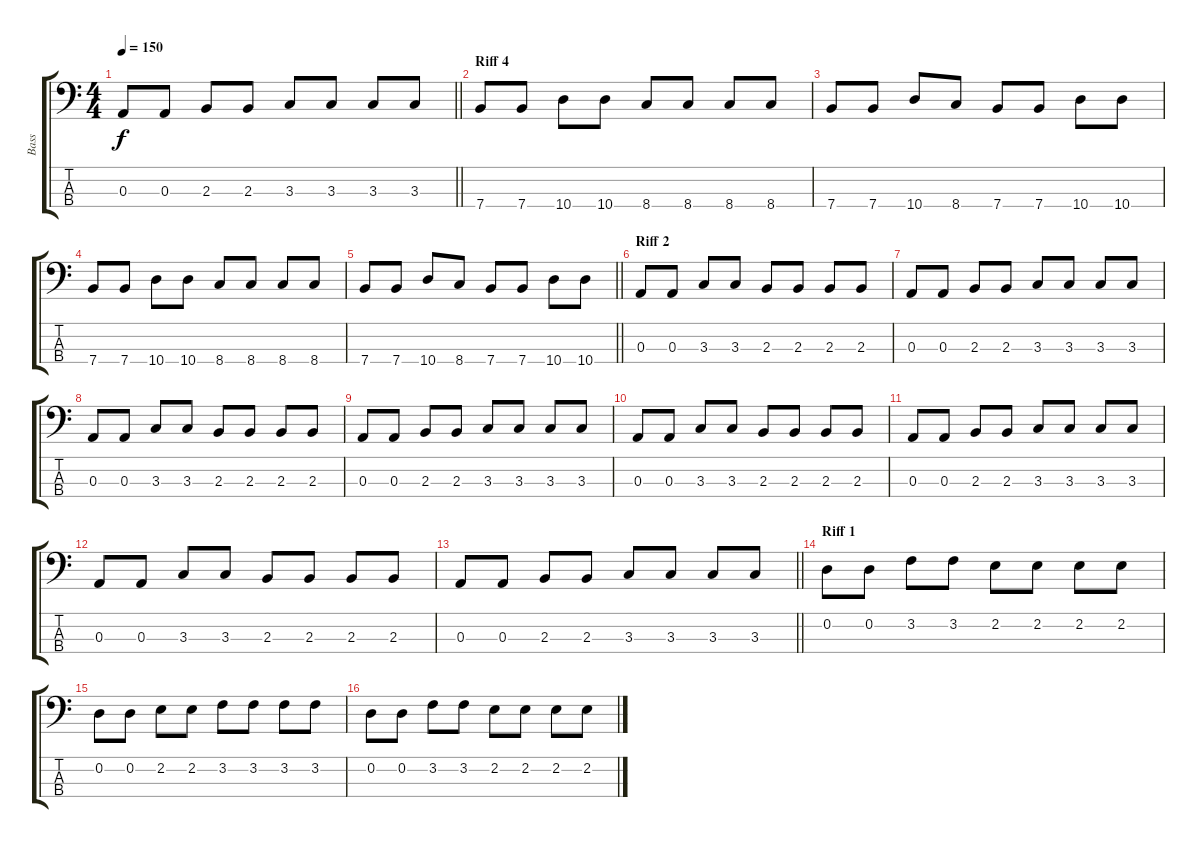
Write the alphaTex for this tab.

\track ("Bass" "Bass") {instrument electricbassfinger}
\staff {score tabs}
\tuning (G2 D2 A1 E1) {hide}
\ts (4 4)
\tempo 150
\clef f4
\barLineRight lightlight
\ks c
0.3.8{dy f} 0.3.8 2.3.8 2.3.8 3.3.8 3.3.8 3.3.8 3.3.8 |
\section ("" "Riff 4")
7.4.8 7.4.8 10.4.8 10.4.8 8.4.8 8.4.8 8.4.8 8.4.8 |
7.4.8 7.4.8 10.4.8 8.4.8 7.4.8 7.4.8 10.4.8 10.4.8 |
7.4.8 7.4.8 10.4.8 10.4.8 8.4.8 8.4.8 8.4.8 8.4.8 |
\barLineRight lightlight
7.4.8 7.4.8 10.4.8 8.4.8 7.4.8 7.4.8 10.4.8 10.4.8 |
\section ("" "Riff 2")
0.3.8 0.3.8 3.3.8 3.3.8 2.3.8 2.3.8 2.3.8 2.3.8 |
0.3.8 0.3.8 2.3.8 2.3.8 3.3.8 3.3.8 3.3.8 3.3.8 |
0.3.8 0.3.8 3.3.8 3.3.8 2.3.8 2.3.8 2.3.8 2.3.8 |
0.3.8 0.3.8 2.3.8 2.3.8 3.3.8 3.3.8 3.3.8 3.3.8 |
0.3.8 0.3.8 3.3.8 3.3.8 2.3.8 2.3.8 2.3.8 2.3.8 |
0.3.8 0.3.8 2.3.8 2.3.8 3.3.8 3.3.8 3.3.8 3.3.8 |
0.3.8 0.3.8 3.3.8 3.3.8 2.3.8 2.3.8 2.3.8 2.3.8 |
\barLineRight lightlight
0.3.8 0.3.8 2.3.8 2.3.8 3.3.8 3.3.8 3.3.8 3.3.8 |
\section ("" "Riff 1")
0.2.8 0.2.8 3.2.8 3.2.8 2.2.8 2.2.8 2.2.8 2.2.8 |
0.2.8 0.2.8 2.2.8 2.2.8 3.2.8 3.2.8 3.2.8 3.2.8 |
0.2.8 0.2.8 3.2.8 3.2.8 2.2.8 2.2.8 2.2.8 2.2.8
